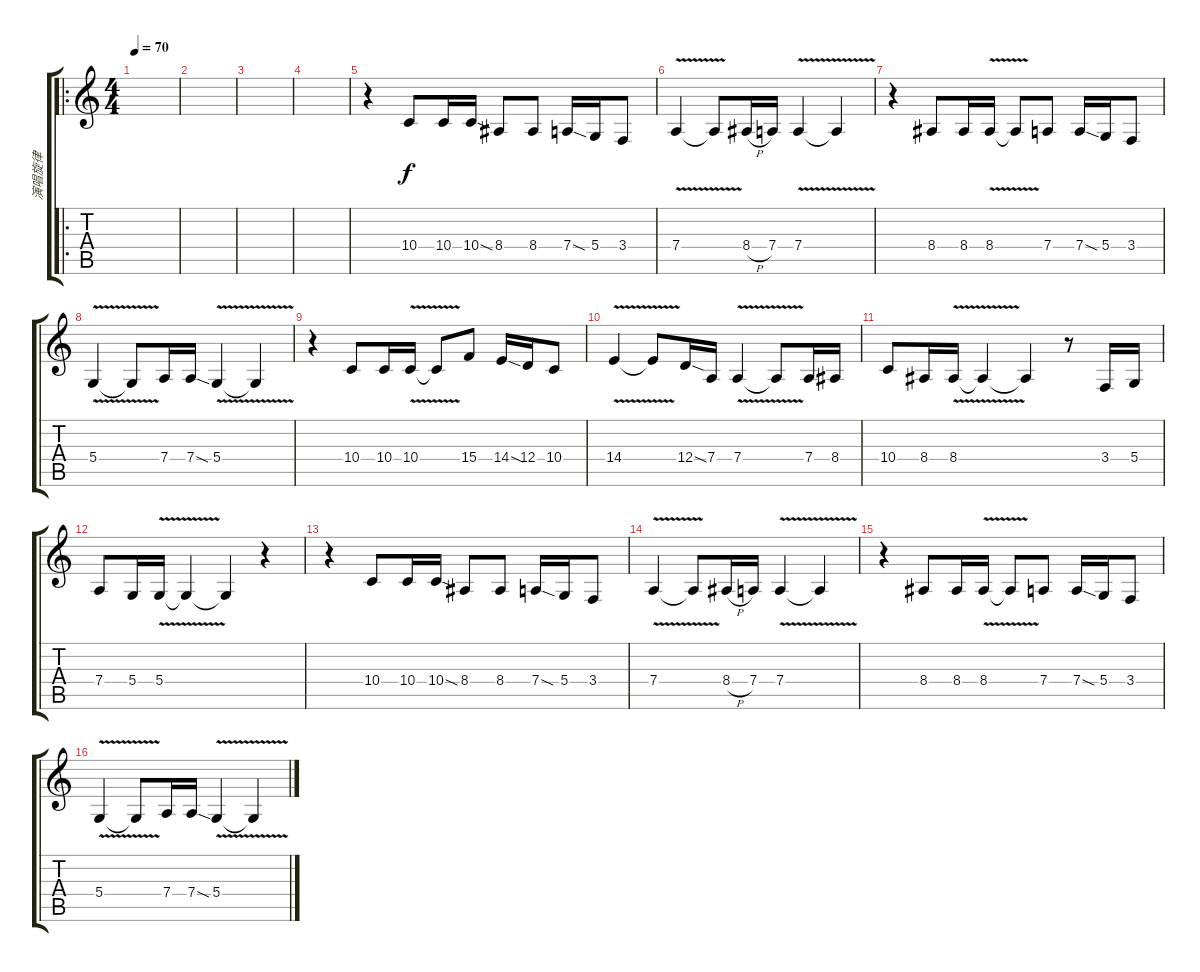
\track ("演唱旋律" "演唱旋律") {instrument sopranosax}
\staff {score tabs}
\tuning (E4 B3 G3 D3 A2 E2) {hide}
\ro
\ts (4 4)
\tempo 70
\clef g2
\ks c
|
|
|
|
r.4 10.4.8 10.4.16 10.4{sod}.16 8.4.8 8.4.8 7.4{sod}.16 5.4.16 3.4.8 |
7.4{v}.4 7.4{t}.8 8.4{h}.16 7.4.16 7.4{v}.4 7.4{t}.4 |
r.4 8.4.8 8.4.16 8.4{v}.16 8.4{t}.8 7.4.8 7.4{sod}.16 5.4.16 3.4.8 |
5.4{v}.4 5.4{t}.8 7.4.16 7.4{sod}.16 5.4{v}.4 5.4{t}.4 |
r.4 10.4.8 10.4.16 10.4{v}.16 10.4{t}.8 15.4.8 14.4{sod}.16 12.4.16 10.4.8 |
14.4{v}.4 14.4{t}.8 12.4{sod}.16 7.4.16 7.4{v}.4 7.4{t}.8 7.4.16 8.4.16 |
10.4.8 8.4.16 8.4{v}.16 8.4{t}.4 8.4{t}.4 r.8 3.4.16 5.4.16 |
7.4.8 5.4.16 5.4{v}.16 5.4{t}.4 5.4{t}.4 r.4 |
r.4 10.4.8 10.4.16 10.4{sod}.16 8.4.8 8.4.8 7.4{sod}.16 5.4.16 3.4.8 |
7.4{v}.4 7.4{t}.8 8.4{h}.16 7.4.16 7.4{v}.4 7.4{t}.4 |
r.4 8.4.8 8.4.16 8.4{v}.16 8.4{t}.8 7.4.8 7.4{sod}.16 5.4.16 3.4.8 |
5.4{v}.4 5.4{t}.8 7.4.16 7.4{sod}.16 5.4{v}.4 5.4{t}.4
